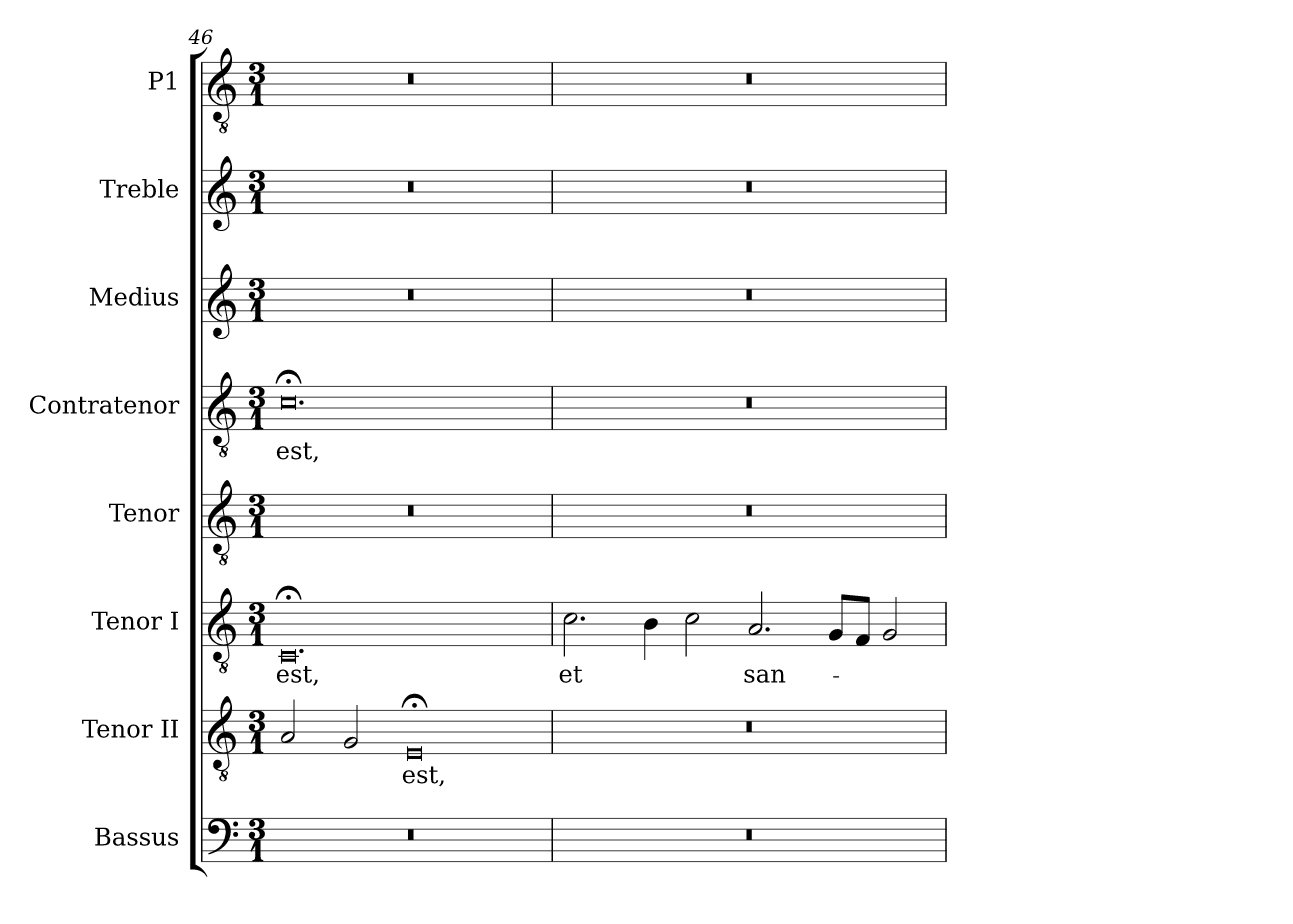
**kern	**kern	**text	**kern	**text	**kern	**kern	**text	**kern	**kern	**kern
*part8	*part7	*part7	*part6	*part6	*part5	*part4	*part4	*part3	*part2	*part1
*staff8	*staff7	*staff7	*staff6	*staff6	*staff5	*staff4	*staff4	*staff3	*staff2	*staff1
*I"Bassus	*I"Tenor II	*	*I"Tenor I	*	*I"Tenor	*I"Contratenor	*	*I"Medius	*I"Treble	*I"P1
*I'B.	*I'T II.	*	*I'T I.	*	*I'T.	*I'Ct.	*	*I'M.	*I'Tr.	*
*clefF4	*clefGv2	*	*clefGv2	*	*clefGv2	*clefGv2	*	*clefG2	*clefG2	*clefGv2
*	*ITrd7c12	*	*ITrd7c12	*	*ITrd7c12	*ITrd7c12	*	*	*	*ITrd7c12
*k[]	*k[]	*	*k[]	*	*k[]	*k[]	*	*k[]	*k[]	*k[]
*C:	*C:	*	*C:	*	*C:	*C:	*	*C:	*C:	*C:
*M3/1	*M3/1	*	*M3/1	*	*M3/1	*M3/1	*	*M3/1	*M3/1	*M3/1
=46	=46	=46	=46	=46	=46	=46	=46	=46	=46	=46
!LO:N:vis=1	!	!	!	!	!	!	!	!	!	!
!	!	!	!	!LO:LY:b:color=#000000	!LO:N:vis=1	!	!	!	!	!
!	!	!	!	!	!	!	!LO:LY:b:color=#000000	!LO:N:vis=1	!LO:N:vis=1	!LO:N:vis=1
0.r	2AAi/	.	0.CC;i	est,	0.r	0.C;i	est,	0.r	0.r	0.r
.	2GGi/	.	.	.	.	.	.	.	.	.
!	!	!LO:LY:b:color=#000000	!	!	!	!	!	!	!	!
.	0EE;i	est,	.	.	.	.	.	.	.	.
!!LO:LB:g=z
=47	=47	=47	=47	=47	=47	=47	=47	=47	=47	=47
!LO:N:vis=1	!LO:N:vis=1	!	!	!	!	!	!	!	!	!
!	!	!	!	!LO:LY:b:color=#000000	!LO:N:vis=1	!LO:N:vis=1	!	!LO:N:vis=1	!LO:N:vis=1	!LO:N:vis=1
0.r	0.r	.	2.Ci\	et	0.r	0.r	.	0.r	0.r	0.r
.	.	.	4BBi\	.	.	.	.	.	.	.
.	.	.	2Ci\	.	.	.	.	.	.	.
!	!	!	!	!LO:LY:b:color=#000000	!	!	!	!	!	!
.	.	.	2.AAi/	san-	.	.	.	.	.	.
.	.	.	8GGi/L	.	.	.	.	.	.	.
.	.	.	8FFi/J	.	.	.	.	.	.	.
.	.	.	2GGi/	.	.	.	.	.	.	.
=`	=`	=`	=`	=`	=`	=`	=`	=`	=`	=`
*-	*-	*-	*-	*-	*-	*-	*-	*-	*-	*-
